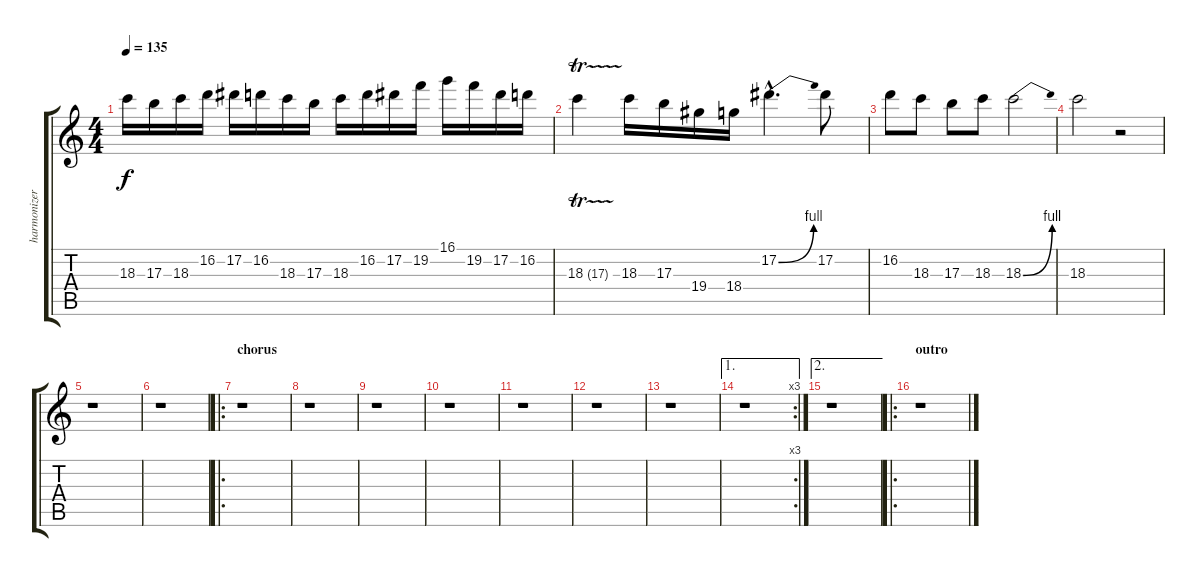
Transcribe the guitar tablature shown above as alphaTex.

\track ("harmonizer" "harmonizer") {instrument distortionguitar}
\staff {score tabs}
\tuning (Eb4 Bb3 Gb3 Db3 Ab2 Eb2) {hide}
\ts (4 4)
\tempo 135
\clef g2
\ks c
18.3.16{dy f} 17.3.16 18.3.16 16.2.16 17.2.16 16.2.16 18.3.16 17.3.16 18.3.16 16.2.16 17.2.16 19.2.16 16.1.16 19.2.16 17.2.16 16.2.16 |
18.3{tr (17 16)}.4 18.3.16 17.3.16 19.4.16 18.4.16 17.2{be (bend 0 0 60 4) hac}.4{d} 17.2.8 |
16.2.8 18.3.8 17.3.8 18.3.8 18.3{be (bend 0 0 60 4)}.2 |
18.3.2 r.2 |
r.1 |
r.1 |
\ro
\section ("" "chorus")
r.1 |
r.1 |
r.1 |
r.1 |
r.1 |
r.1 |
r.1 |
\ae 1
\rc 3
r.1 |
\ae 2
r.1 |
\ro
\section ("" "outro")
r.1
